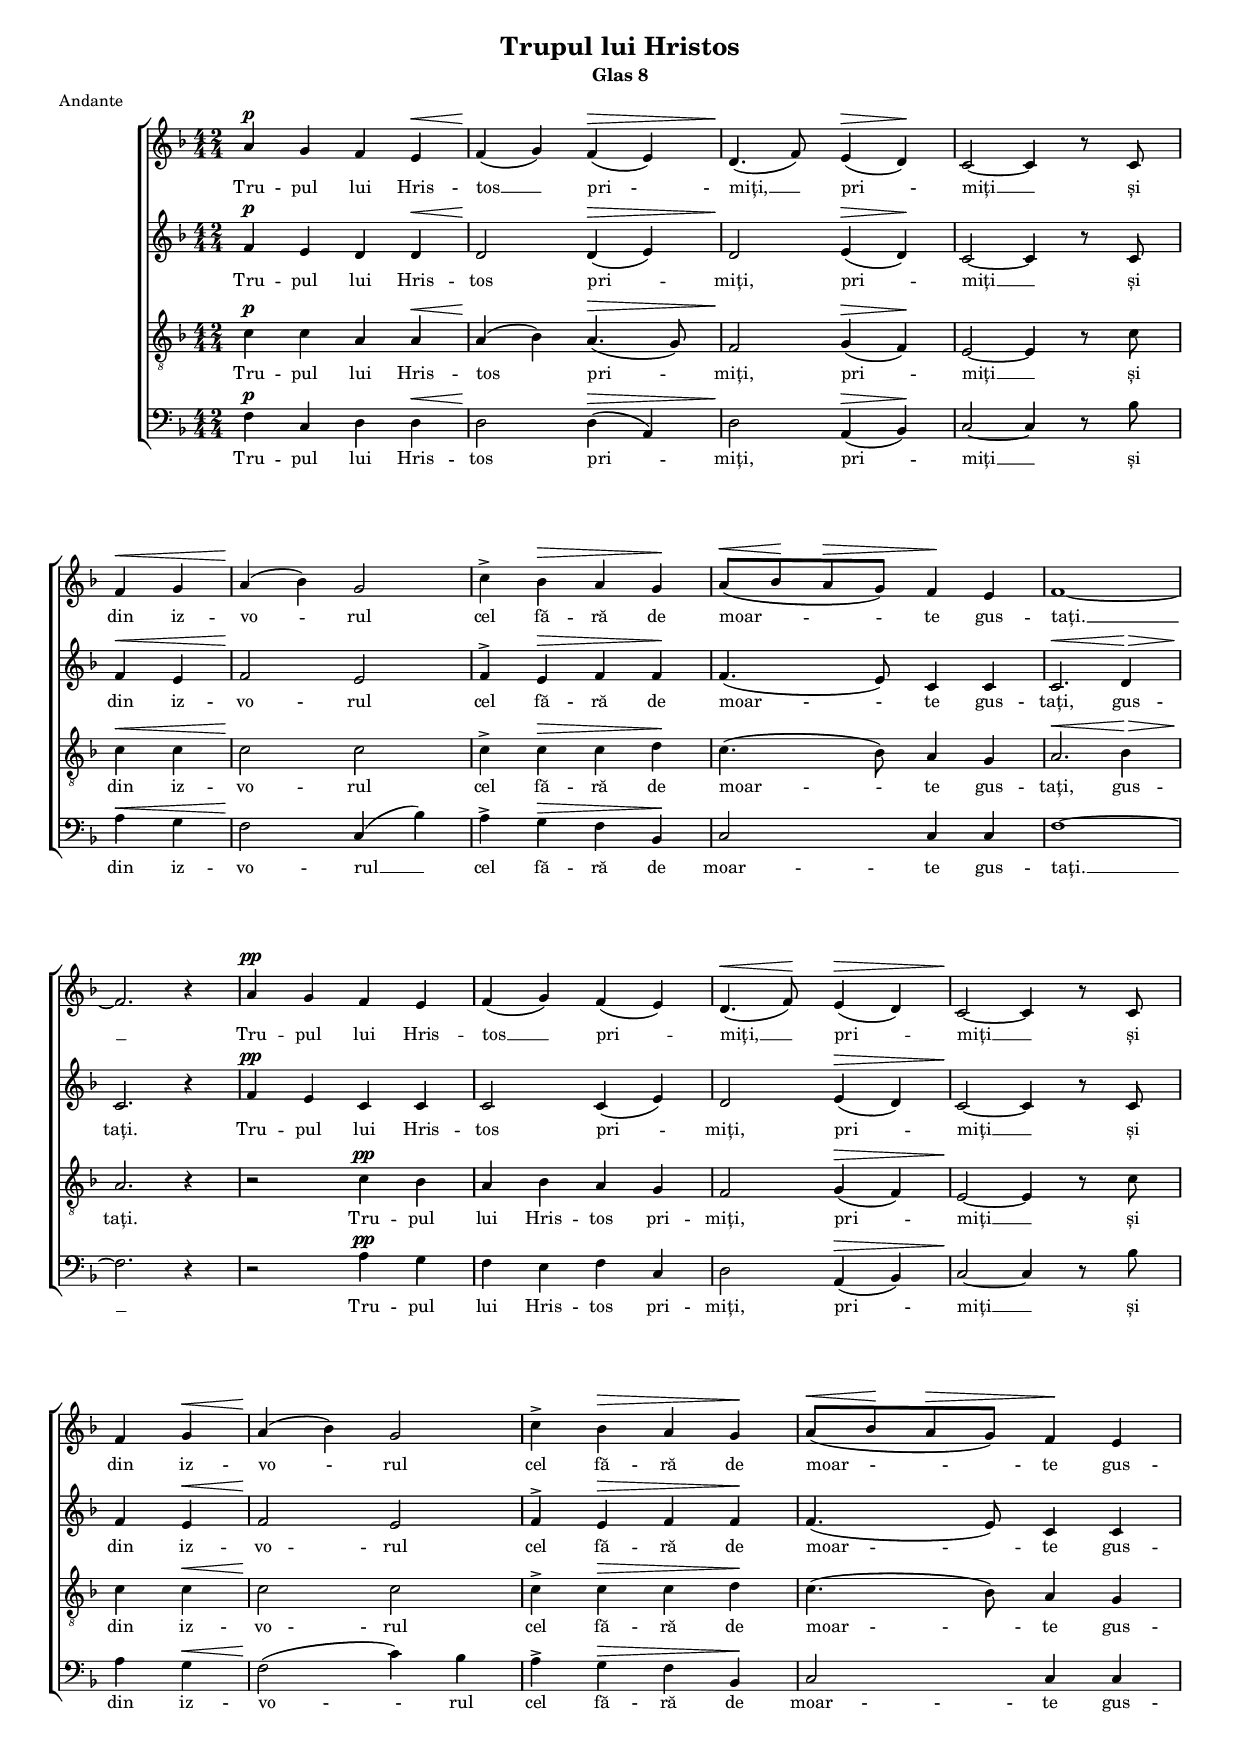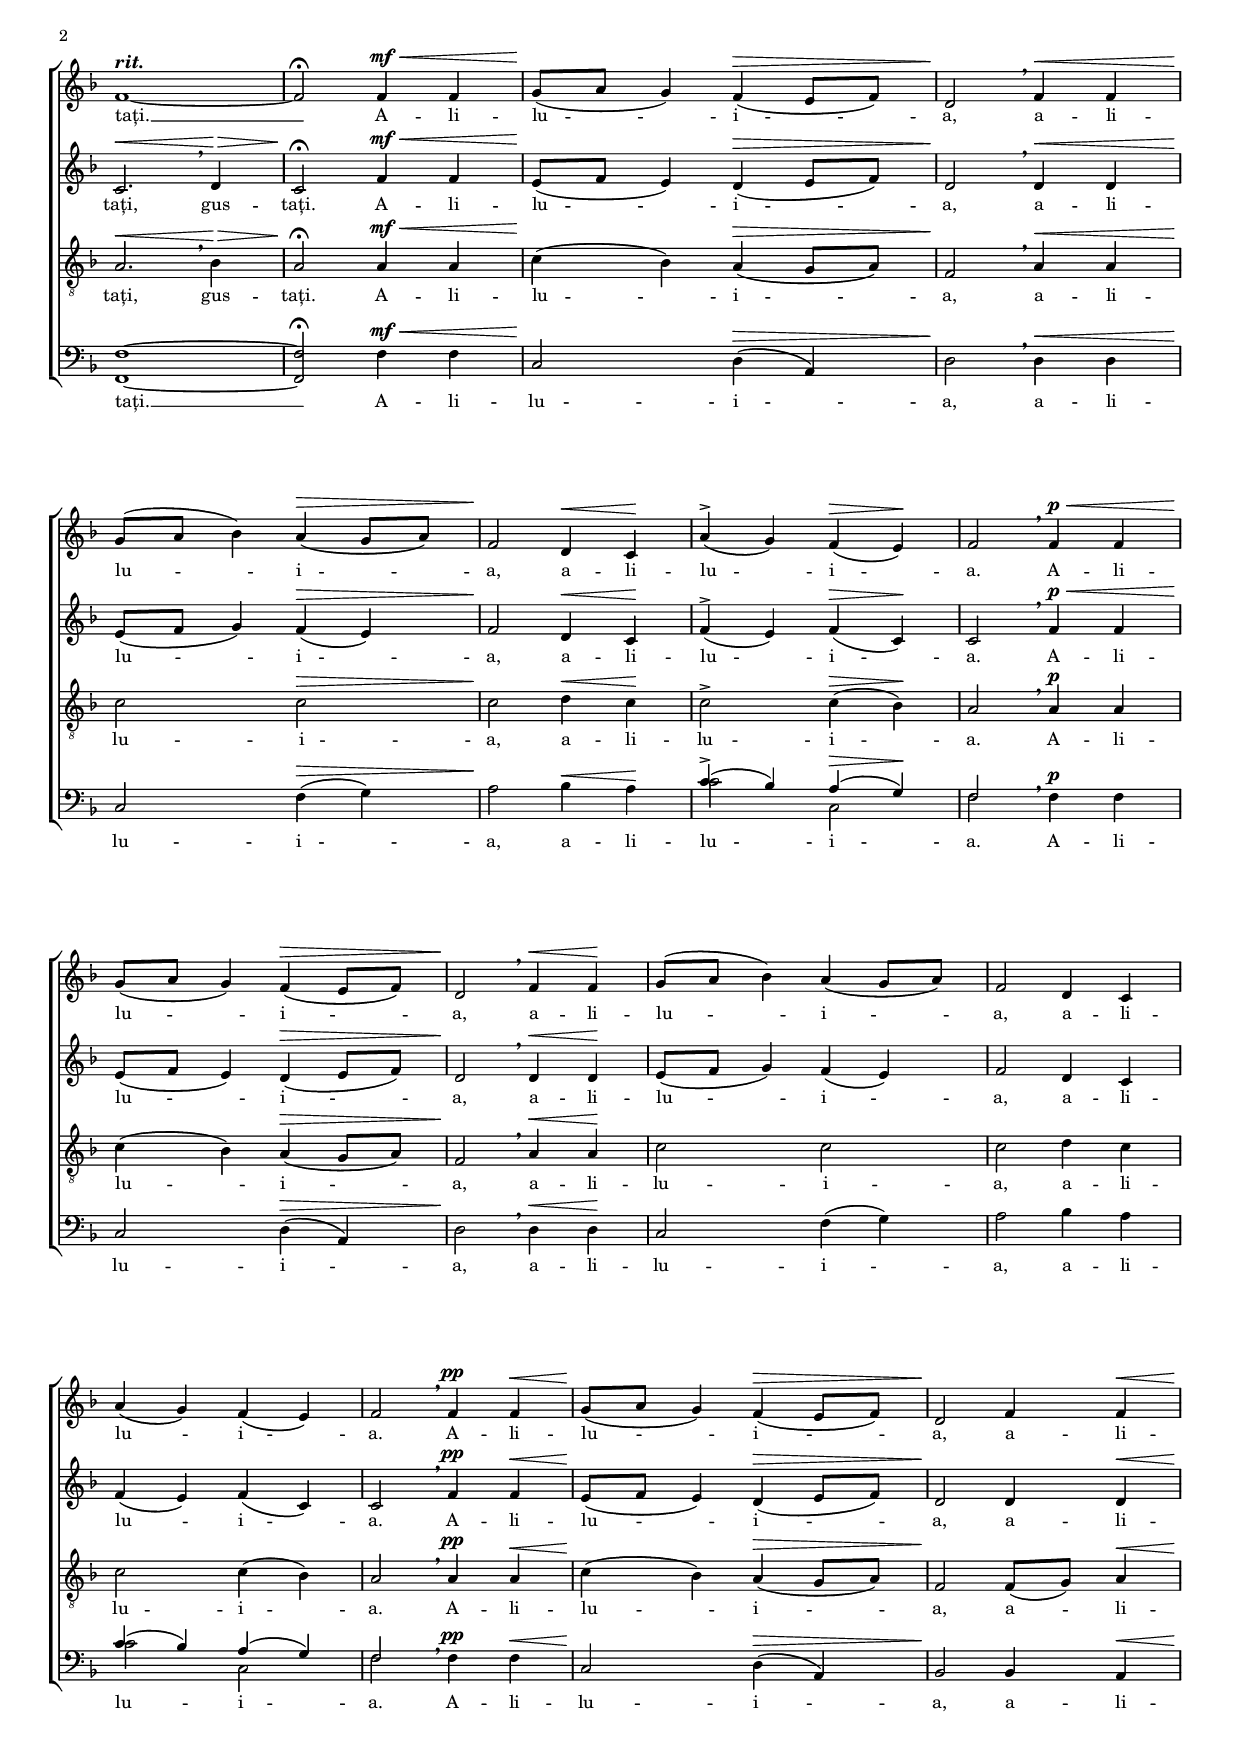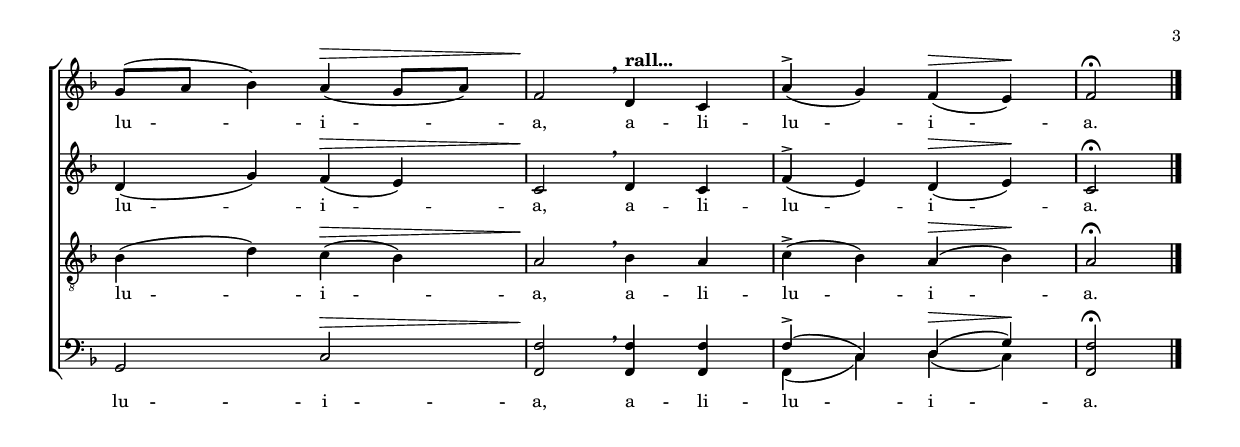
\version "2.19.80"
\include "defines.ly"
midiTempo = 
  \midi {
    \tempo 4 = 90
    }


\include "preamble.ly"

\header {
  title = "Trupul lui Hristos"
  subtitle = "Glas 8"
  meter = "Andante"
}

global = {
  \globalPreamble
  \key f \major
  \override Staff.TimeSignature.stencil = #ly:text-interface::print
  \override Staff.TimeSignature.text = #mixedTimeSigMarkup
}

sopWords = \lyricmode {
  Tru -- pul lui Hris -- tos __ pri -- miți, __ pri -- miți __
  și din iz -- vo -- rul cel fă -- ră de moar -- te gus -- tați. __

  Tru -- pul lui Hris -- tos __ pri -- miți, __ pri -- miți __
  și din iz -- vo -- rul cel fă -- ră de moar -- te gus -- tați. __

  A -- li -- lu -- i -- a,
  a -- li -- lu -- i -- a,
  a -- li -- lu -- i -- a.
  A -- li -- lu -- i -- a,
  a -- li -- lu -- i -- a,
  a -- li -- lu -- i -- a.
  A -- li -- lu -- i -- a,
  a -- li -- lu -- i -- a,
  a -- li -- lu -- i -- a.
}

altoWords = \lyricmode {
  Tru -- pul lui Hris -- tos pri -- miți, pri -- miți __
  și din iz -- vo -- rul cel fă -- ră de moar -- te gus -- tați, gus -- tați.

  Tru -- pul lui Hris -- tos pri -- miți, pri -- miți __
  și din iz -- vo -- rul cel fă -- ră de moar -- te gus -- tați, gus -- tați.

  A -- li -- lu -- i -- a,
  a -- li -- lu -- i -- a,
  a -- li -- lu -- i -- a.
  A -- li -- lu -- i -- a,
  a -- li -- lu -- i -- a,
  a -- li -- lu -- i -- a.
  A -- li -- lu -- i -- a,
  a -- li -- lu -- i -- a,
  a -- li -- lu -- i -- a.
}

tenorWords = \altoWords

bassWords = \lyricmode {
  Tru -- pul lui Hris -- tos pri -- miți, pri -- miți __
  și din iz -- vo -- rul __ cel fă -- ră de moar -- te gus -- tați. __

  Tru -- pul lui Hris -- tos pri -- miți, pri -- miți __
  și din iz -- vo -- rul cel fă -- ră de moar -- te gus -- tați. __

  A -- li -- lu -- i -- a,
  a -- li -- lu -- i -- a,
  a -- li -- lu -- i -- a.
  A -- li -- lu -- i -- a,
  a -- li -- lu -- i -- a,
  a -- li -- lu -- i -- a.
  A -- li -- lu -- i -- a,
  a -- li -- lu -- i -- a,
  a -- li -- lu -- i -- a.
}

sopMusic = \relative c' {
  \cadenzaOn

  % Trupul lui Hristos primiți și din izvorul cel fără de moarte gustați.
  a'4^\p g4 f4 e4^\< \bar "|"
  f4(\! g4) f4(^\> e4) \bar "|"
  d4.(\! f8) e4(^\> d4)\! \bar "|"
  c2~ c4 r8 c8 \bar "|"
  f4^\< g4 \bar "|"
  a4(\! bes4) g2 \bar "|"
  c4^\accent bes4^\> a4 g4\! \bar "|"
  a8([^\< bes8\! a8^\> g8)] f4\! e4 \bar "|"
  f1~ \bar "|"
  f2. r4 \bar "|"

  % Trupul lui Hristos primiți și din izvorul cel fără de moarte gustați.
  a4^\pp g4 f4 e4 \bar "|"
  f4( g4) f4( e4) \bar "|"
  d4.(^\< f8)\! e4(^\> d4) \bar "|"
  c2~\! c4 r8 c8 \bar "|"
  f4 g4^\< \bar "|"
  a4(\! bes4) g2 \bar "|"
  c4^\accent bes4^\> a4 g4\! \bar "|"
  a8([^\< bes8\! a8^\> g8)] f4\! e4 \bar "|"
  f1~^\ritMarkup \bar "|"
  f2^\fermata

  % Aliluia, aliluia, aliluia.
  f4^\mf^\< f4 \bar "|"
  g8([\! a8] g4) f4(^\> e8[ f8)] \bar "|"
  d2\! \breathe f4^\< f4 \bar "|"
  g8([\! a8] bes4) a4(^\> g8[ a8)] \bar "|"
  f2\! d4^\< c4\! \bar "|"
  a'4(^\accent g4) f4(^\> e4)\! \bar "|"
  f2 \breathe

  % Aliluia, aliluia, aliluia.
  f4^\p^\< f4 \bar "|"
  g8([\! a8] g4) f4(^\> e8[ f8)] \bar "|"
  d2\! \breathe f4^\< f4\! \bar "|"
  g8([ a8] bes4) a4( g8[ a8)] \bar "|"
  f2 d4 c4 \bar "|"
  a'4( g4) f4( e4) \bar "|"
  f2 \breathe

  % Aliluia, aliluia, aliluia.
  f4^\pp f4^\< \bar "|"
  g8([\! a8] g4) f4(^\> e8[ f8)] \bar "|"
  d2\! f4 f4^\< \bar "|"
  g8([\! a8] bes4) a4(^\> g8[ a8)] \bar "|"
  f2\! \breathe d4^\rallMarkup c4 \bar "|"
  a'4(^\accent g4) f4(^\> e4)\! \bar "|"
  f2^\fermata \bar "|."
}

altoMusic = \relative c' {
  \cadenzaOn

  % Trupul lui Hristos primiți și din izvorul cel fără de moarte gustați.
  f4^\p e4 d4 d4^\<
  d2\! d4(^\> e4)
  d2\! e4(^\> d4)\!
  c2~ c4 r8 c8
  f4^\< e4
  f2\! e2
  f4^\accent e4^\> f4 f4\!
  f4.( e8) c4 c4
  c2.^\< d4\!^\>
  c2.\! r4

  % Trupul lui Hristos primiți și din izvorul cel fără de moarte gustați.
  f4^\pp e4 c4 c4
  c2 c4( e4)
  d2 e4(^\> d4)
  c2~\! c4 r8 c8
  f4 e4^\<
  f2\! e2
  f4^\accent e4^\> f4 f4\!
  f4.( e8) c4 c4
  c2.^\< \breathe d4\!^\>
  c2\!^\fermata

  % Aliluia, aliluia, aliluia.
  f4^\mf^\< f4
  e8([\! f8] e4) d4(^\> e8[ f8)]
  d2\! \breathe d4^\< d4
  e8([\! f8] g4) f4(^\> e4)
  f2\! d4^\< c4\!
  f4(^\accent e4) f4(^\> c4)\!
  c2 \breathe

  % Aliluia, aliluia, aliluia.
  f4^\p^\< f4
  e8([\! f8] e4) d4(^\> e8[ f8)]
  d2\! \breathe d4^\< d4\!
  e8([ f8] g4) f4( e4)
  f2 d4 c4
  f4( e4) f4( c4)
  c2 \breathe

  % Aliluia, aliluia, aliluia.
  f4^\pp f4^\<
  e8([\! f8] e4) d4(^\> e8[ f8)]
  d2\! d4 d4^\<
  d4(\! g4) f4(^\> e4)
  c2\! \breathe d4 c4
  f4(^\accent e4) d4(^\> e4)\!
  c2^\fermata
}

tenorMusic = \relative c' {
  \cadenzaOn

  % Trupul lui Hristos primiți și din izvorul cel fără de moarte gustați.
  c4^\p c4 a4 a4^\<
  a4(\! bes4) a4.(^\> g8)
  f2\! g4(^\> f4)\!
  e2~ e4 r8 c'8
  c4^\< c4
  c2\! c2
  c4^\accent c4^\> c4 d4\!
  c4.( bes8) a4 g4
  a2.^\< bes4\!^\>
  a2.\! r4

  % Trupul lui Hristos primiți și din izvorul cel fără de moarte gustați.
  r2 c4^\pp bes4
  a4 bes4 a4 g4
  f2 g4(^\> f4)
  e2~\! e4 r8 c'8
  c4 c4^\<
  c2\! c2
  c4^\accent c4^\> c4 d4\!
  c4.( bes8) a4 g4
  a2.^\< \breathe bes4\!^\>
  a2\!^\fermata

  % Aliluia, aliluia, aliluia.
  a4^\mf^\< a4
  c4(\! bes4) a4(^\> g8[ a8)]
  f2\! \breathe a4^\< a4
  c2\! c2^\>
  c2\! d4^\< c4\!
  c2^\accent c4(^\> bes4)\!
  a2 \breathe

  % Aliluia, aliluia, aliluia.
  a4^\p a4
  c4( bes4) a4(^\> g8[ a8)]
  f2\! \breathe a4^\< a4\!
  c2 c2
  c2 d4 c4
  c2 c4( bes4)
  a2 \breathe

  % Aliluia, aliluia, aliluia.
  a4^\pp a4^\<
  c4(\! bes4) a4(^\> g8[ a8)]
  f2\! f8([ g8)] a4^\<
  bes4(\! d4) c4(^\> bes4)
  a2\! \breathe bes4 a4
  c4(^\accent bes4) a4(^\> bes4)\!
  a2^\fermata
}

bassMusic = \relative c' {
  \cadenzaOn

  % Trupul lui Hristos primiți și din izvorul cel fără de moarte gustați.
  f,4^\p c4 d4 d4^\<
  d2\! d4(^\> a4)
  d2\! a4(^\> bes4)\!
  c2~ c4 r8 bes'8
  a4^\< g4
  f2\! c4( bes'4)
  a4^\accent g4^\> f4 bes,4\!
  c2 c4 c4
  f1~
  f2. r4

  % Trupul lui Hristos primiți și din izvorul cel fără de moarte gustați.
  r2 a4^\pp g4
  f4 e4 f4 c4
  d2 a4(^\> bes4)
  c2~\! c4 r8 bes'8
  a4 g4^\<
  f2(\! c'4) bes4
  a4^\accent g4^\> f4 bes,4\!
  c2 c4 c4
  <f f,>1~
  <f f,>2^\fermata

  % Aliluia, aliluia, aliluia.
  f4^\mf^\< f4
  c2\! d4(^\> a4)
  d2\! \breathe d4^\< d4
  c2\! f4(^\> g4)
  a2\! bes4^\< a4\!
  <<
    {
      \voiceOne
      c4(^\accent bes4) a4(^\> g4)\!
      f2
    }
    \new Voice = "split" {
      \voiceTwo
      c'2 c,2
      f2
    }
  >>
  \oneVoice
  \breathe

  % Aliluia, aliluia, aliluia.
  f4^\p f4
  c2 d4(^\> a4)
  d2\! \breathe d4^\< d4\!
  c2 f4( g4)
  a2 bes4 a4
  <<
    {
      \voiceOne
      c4( bes4) a4( g4)
      f2
    }
    \new Voice = "split" {
      \voiceTwo
      c'2 c,2
      f2
    }
  >>
  \oneVoice
  \breathe

  % Aliluia, aliluia, aliluia.
  f4^\pp f4^\<
  c2\! d4(^\> a4)
  bes2\! bes4 a4^\<
  g2\! c2^\>
  <f f,>2\! \breathe <f f,>4 <f f,>4

  <<
    {
      \voiceOne
      f4(^\accent c4) d4(^\> g4)\!
    }
    \new Voice = "split" {
      \voiceTwo
      f,4( c'4) d4( c4)
    }
  >>
  \oneVoice


  <f f,>2^\fermata
}

\include "four-staves.ly"
